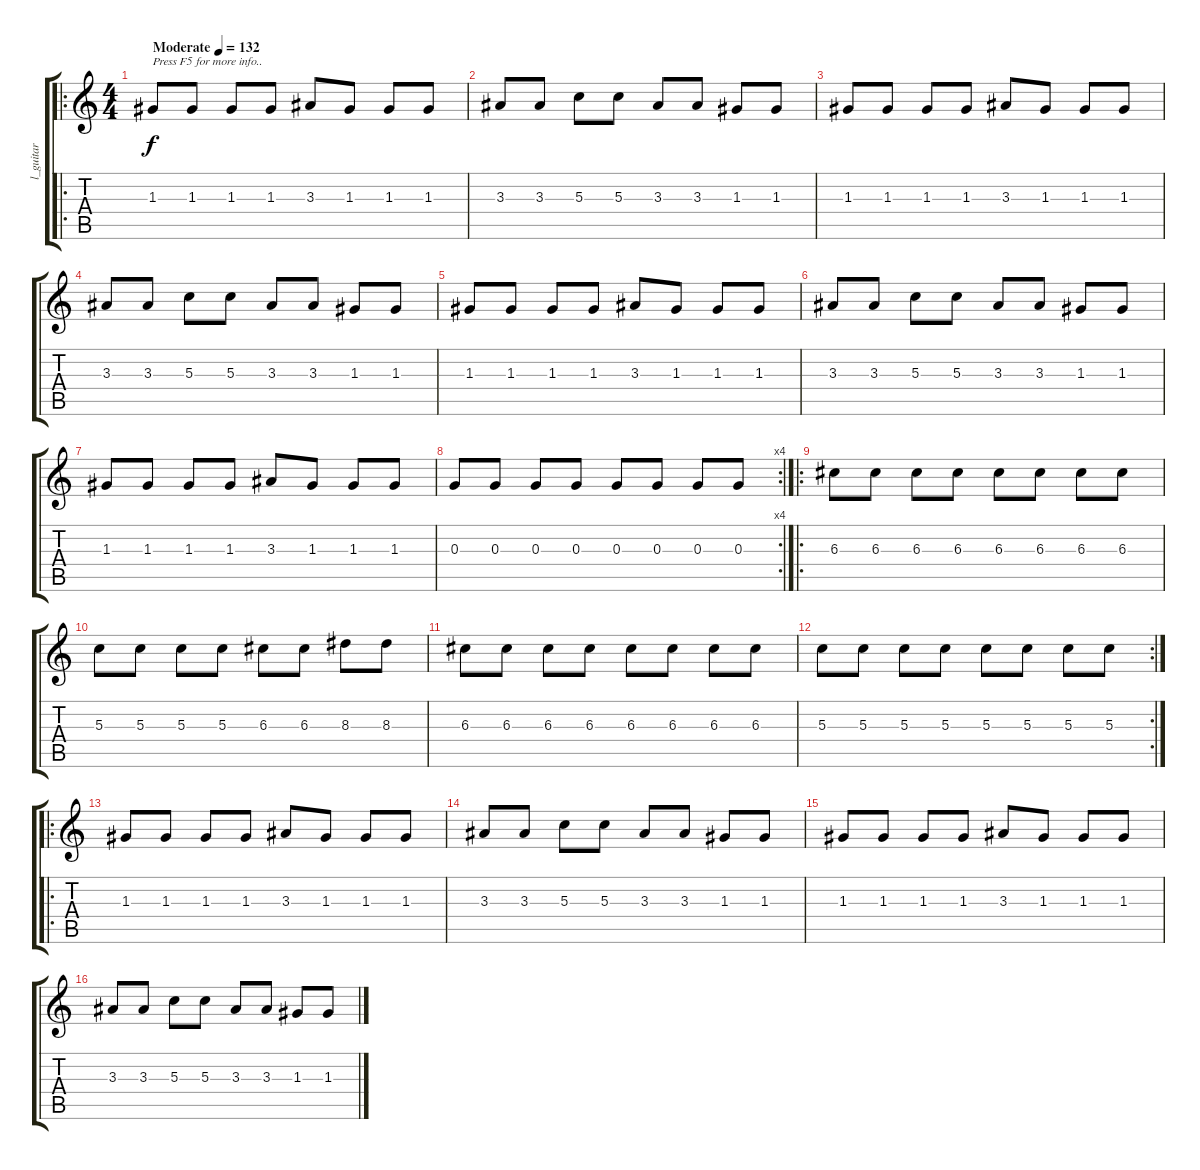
\track ("l_guitar" "l_guitar") {instrument distortionguitar}
\staff {score tabs}
\tuning (E4 B3 G3 D3 A2 E2) {hide}
\ro
\ts (4 4)
\tempo (132 "Moderate")
\clef g2
\ks c
1.3.8{txt "Press F5 for more info.." dy f instrument distortionguitar} 1.3.8 1.3.8 1.3.8 3.3.8 1.3.8 1.3.8 1.3.8 |
3.3.8 3.3.8 5.3.8 5.3.8 3.3.8 3.3.8 1.3.8 1.3.8 |
1.3.8 1.3.8 1.3.8 1.3.8 3.3.8 1.3.8 1.3.8 1.3.8 |
3.3.8 3.3.8 5.3.8 5.3.8 3.3.8 3.3.8 1.3.8 1.3.8 |
1.3.8 1.3.8 1.3.8 1.3.8 3.3.8 1.3.8 1.3.8 1.3.8 |
3.3.8 3.3.8 5.3.8 5.3.8 3.3.8 3.3.8 1.3.8 1.3.8 |
1.3.8 1.3.8 1.3.8 1.3.8 3.3.8 1.3.8 1.3.8 1.3.8 |
\rc 4
0.3.8 0.3.8 0.3.8 0.3.8 0.3.8 0.3.8 0.3.8 0.3.8 |
\ro
6.3.8 6.3.8 6.3.8 6.3.8 6.3.8 6.3.8 6.3.8 6.3.8 |
5.3.8 5.3.8 5.3.8 5.3.8 6.3.8 6.3.8 8.3.8 8.3.8 |
6.3.8 6.3.8 6.3.8 6.3.8 6.3.8 6.3.8 6.3.8 6.3.8 |
\rc 2
5.3.8 5.3.8 5.3.8 5.3.8 5.3.8 5.3.8 5.3.8 5.3.8 |
\ro
1.3.8 1.3.8 1.3.8 1.3.8 3.3.8 1.3.8 1.3.8 1.3.8 |
3.3.8 3.3.8 5.3.8 5.3.8 3.3.8 3.3.8 1.3.8 1.3.8 |
1.3.8 1.3.8 1.3.8 1.3.8 3.3.8 1.3.8 1.3.8 1.3.8 |
3.3.8 3.3.8 5.3.8 5.3.8 3.3.8 3.3.8 1.3.8 1.3.8
